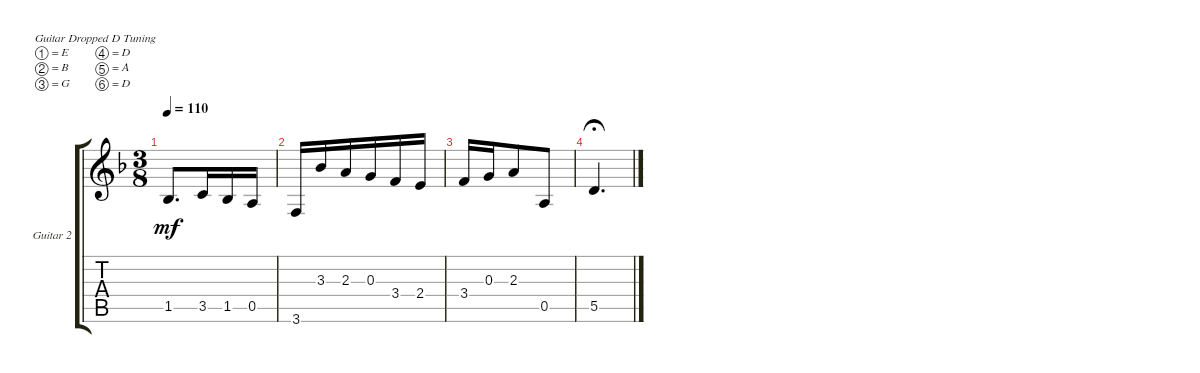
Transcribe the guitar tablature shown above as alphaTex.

\bracketExtendMode groupsimilarinstruments
\firstSystemTrackNameOrientation horizontal
\otherSystemsTrackNameOrientation horizontal
\track ("Guitar 2" "Guitar 2") {instrument acousticguitarnylon}
\staff {score tabs}
\tuning (E4 B3 G3 D3 A2 D2)
\ts (3 8)
\tempo 110
\clef g2
\ks dminor
1.5.8{d dy mf} 3.5.16 1.5.16 0.5.16 |
3.6.16 3.3.16 2.3.16 0.3.16 3.4.16 2.4.16 |
3.4.16 0.3.16 2.3.8 0.5.8 |
5.5.4{d fermata (medium 0.4)}
